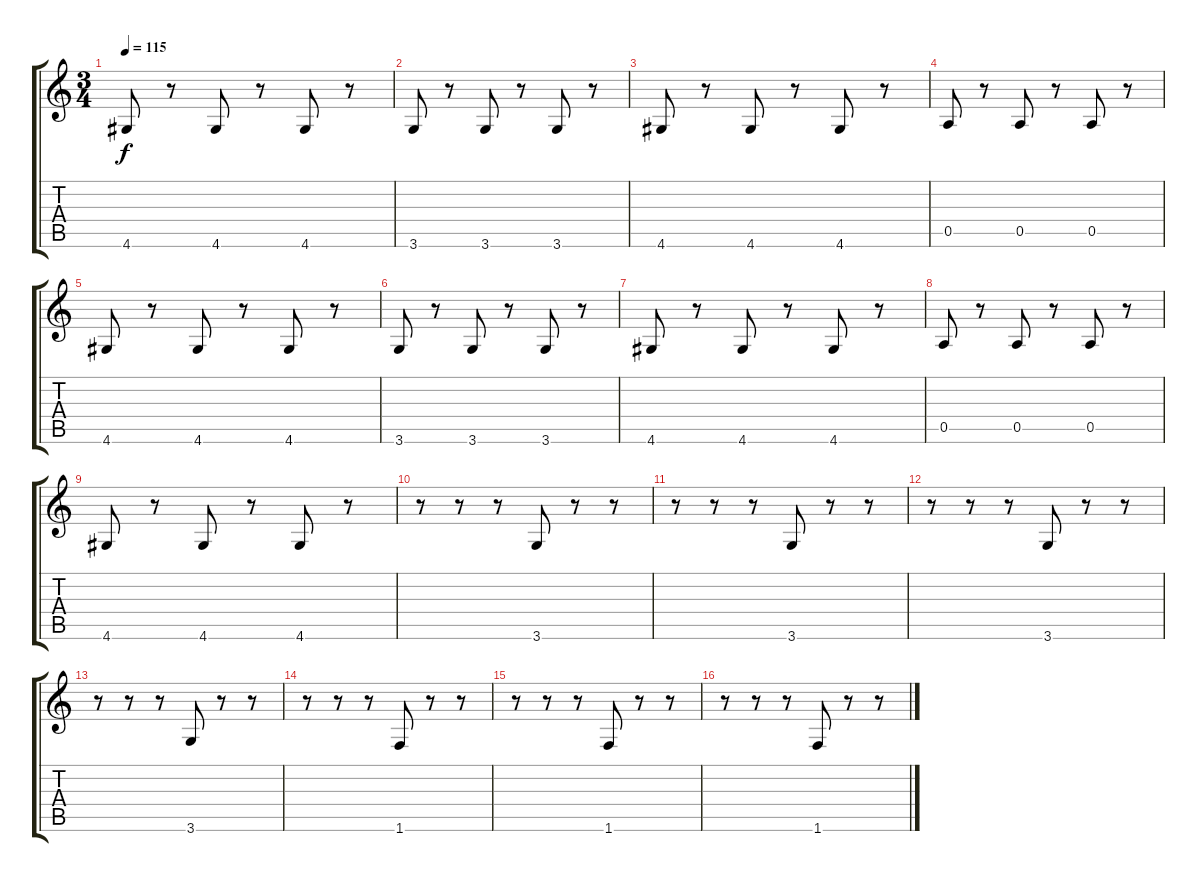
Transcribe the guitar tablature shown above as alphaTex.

\track "" {instrument electricbassfinger}
\staff {score tabs}
\tuning (E4 B3 G3 D3 A2 E2) {hide}
\ts (3 4)
\tempo 115
\clef g2
\ks c
4.6.8{dy f} r.8 4.6.8 r.8 4.6.8 r.8 |
3.6.8 r.8 3.6.8 r.8 3.6.8 r.8 |
4.6.8 r.8 4.6.8 r.8 4.6.8 r.8 |
0.5.8 r.8 0.5.8 r.8 0.5.8 r.8 |
4.6.8 r.8 4.6.8 r.8 4.6.8 r.8 |
3.6.8 r.8 3.6.8 r.8 3.6.8 r.8 |
4.6.8 r.8 4.6.8 r.8 4.6.8 r.8 |
0.5.8 r.8 0.5.8 r.8 0.5.8 r.8 |
4.6.8 r.8 4.6.8 r.8 4.6.8 r.8 |
r.8 r.8 r.8 3.6.8 r.8 r.8 |
r.8 r.8 r.8 3.6.8 r.8 r.8 |
r.8 r.8 r.8 3.6.8 r.8 r.8 |
r.8 r.8 r.8 3.6.8 r.8 r.8 |
r.8 r.8 r.8 1.6.8 r.8 r.8 |
r.8 r.8 r.8 1.6.8 r.8 r.8 |
r.8 r.8 r.8 1.6.8 r.8 r.8
